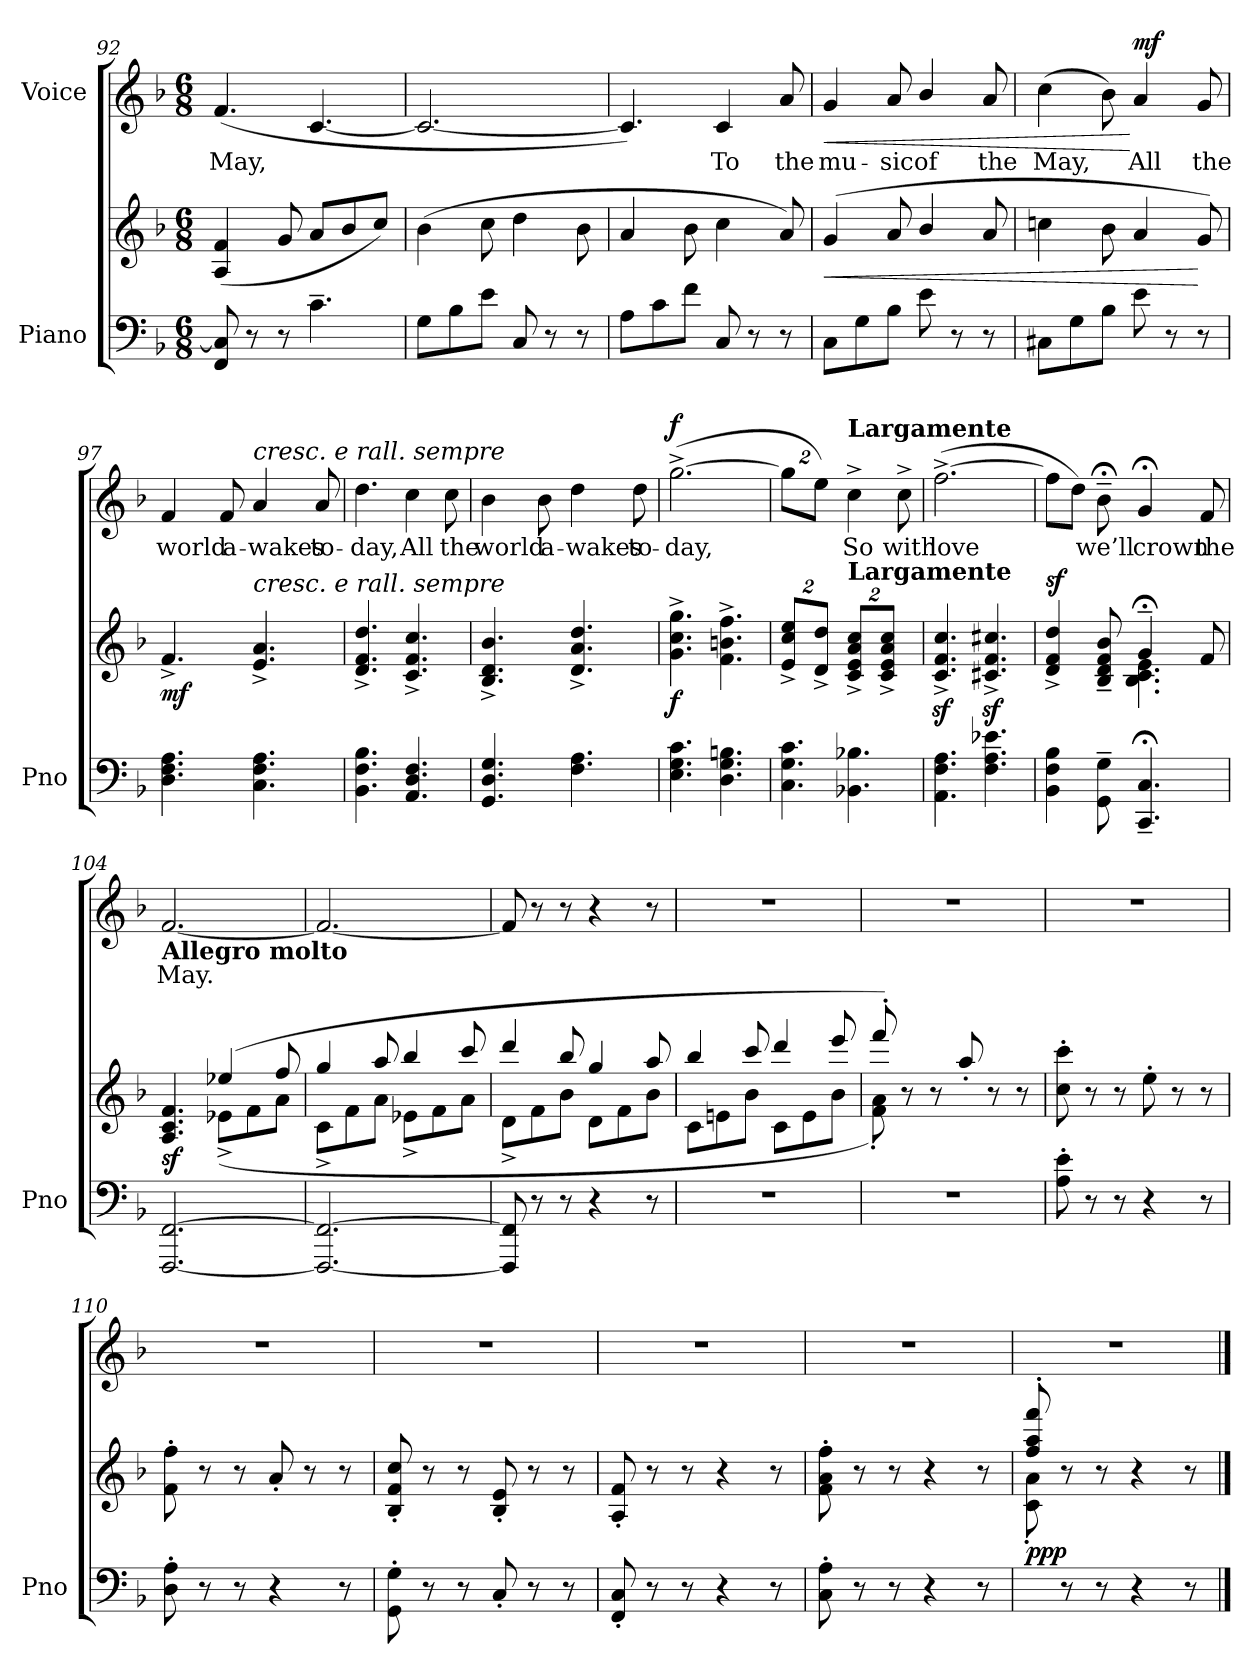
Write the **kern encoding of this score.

**kern	**kern	**dynam	**kern	**text	**dynam
*part2	*part2	*part2	*part1	*part1	*part1
*staff3	*staff2	*staff2/3	*staff1	*staff1	*staff1
*I"Piano	*	*	*I"Voice	*	*
*I'Pno	*	*	*	*	*
!!LO:LB:g=z
*clefF4	*clefG2	*	*clefG2	*	*
*k[b-]	*k[b-]	*	*k[b-]	*	*
*M6/8	*M6/8	*	*M6/8	*	*
=92	=92	=92	=92	=92	=92
!	!	!	!	!LO:LY:b	!
8FF/ 8C/]	(>4A/ 4f/	.	(4.f/	May,	.
8r	.	.	.	.	.
8r	8g/	.	.	.	.
4.c~\	8a/L	.	[4.c/	.	.
.	8b-/	.	.	.	.
.	8cc/J)	.	.	.	.
=93	=93	=93	=93	=93	=93
8G\L	(4b-\	.	2.c/_	.	.
8B-\	.	.	.	.	.
8e\J	8cc\	.	.	.	.
8C/	4dd\	.	.	.	.
8r	.	.	.	.	.
8r	8b-\	.	.	.	.
=94	=94	=94	=94	=94	=94
8A\L	4a/	.	4.c/])	.	.
8c\	.	.	.	.	.
8f\J	8b-\	.	.	.	.
!	!	!	!	!LO:LY:b	!
8C/	4cc\	.	4c/	To	.
8r	.	.	.	.	.
!	!	!	!	!LO:LY:b	!
8r	8a/)	.	8a/	the	.
=95	=95	=95	=95	=95	=95
!	!	!LO:HP:b	!	!LO:LY:b	!LO:HP:b
8C\L	(4g/	<	4g/	mu-	<
8G\	.	.	.	.	.
!	!	!	!	!LO:LY:b	!
8B-\J	8a/	.	8a/	-sic	.
!	!	!	!	!LO:LY:b	!
8e\	4b-/	.	4b-/	of	.
8r	.	.	.	.	.
!	!	!	!	!LO:LY:b	!
8r	8a/	.	8a/	the	.
!!LO:PB:g=z
=96	=96	=96	=96	=96	=96
!	!	!	!	!LO:LY:b	!
8C#X\L	4ccn\	.	(4cc\	May,	.
8G\	.	.	.	.	.
8B-\J	8b-\	.	8b-\)	.	.
!	!	!	!	!LO:LY:b	!LO:DY:n=1:a
8e\	4a/	.	4a/	All	[ mf
8r	.	.	.	.	.
!	!	!	!	!LO:LY:b	!
8r	8g/)	[	8g/	the	.
=97	=97	=97	=97	=97	=97
!	!	!LO:DY:b	!	!LO:LY:b	!
4.D\ 4.F\ 4.A\	4.f^/	mf	4f/	world	.
!	!	!	!	!LO:LY:b	!
.	.	.	8f/	a-	.
!	!	!	!LO:TX:a:i:t=cresc.   e   rall.   sempre	!	!
!	!LO:TX:a:i:t=cresc.   e   rall.   sempre	!	!	!	!
!	!	!	!	!LO:LY:b	!
4.C\ 4.F\ 4.A\	4.e/^ 4.a/^	.	4a/	-wakes	.
!	!	!	!	!LO:LY:b	!
.	.	.	8a/	to-	.
=98	=98	=98	=98	=98	=98
!	!	!	!	!LO:LY:b	!
4.BB-\ 4.F\ 4.B-\	4.d/^ 4.f/^ 4.dd/^	.	4.dd\	-day,	.
!	!	!	!	!LO:LY:b	!
4.AA/ 4.D/ 4.F/	4.c/^ 4.f/^ 4.cc/^	.	4cc\	All	.
!	!	!	!	!LO:LY:b	!
.	.	.	8cc\	the	.
=99	=99	=99	=99	=99	=99
!	!	!	!	!LO:LY:b	!
4.GG/ 4.D/ 4.G/	4.B-/^ 4.d/^ 4.b-/^	.	4b-\	world	.
!	!	!	!	!LO:LY:b	!
.	.	.	8b-\	a-	.
!	!	!	!	!LO:LY:b	!
4.F\ 4.A\	4.d/^ 4.a/^ 4.dd/^	.	4dd\	-wakes	.
!	!	!	!	!LO:LY:b	!
.	.	.	8dd\	to-	.
!!LO:LB:g=z
=100	=100	=100	=100	=100	=100
!	!	!LO:DY:b	!	!LO:LY:b	!LO:DY:a
4.E\ 4.G\ 4.c\	4.g\^< 4.cc\^< 4.gg\^<	f	([2.gg^\	-day,	f
4.D\ 4.G\ 4.Bn\	4.f\^< 4.bn\^< 4.ff\^<	.	.	.	.
=101	=101	=101	=101	=101	=101
4.C\ 4.G\ 4.c\	16%3e/^ 16%3cc/^ 16%3ee/^L	.	16%3gg\L]	.	.
.	16%3d/^ 16%3dd/^J	.	16%3ee\J)	.	.
!	!	!	!LO:TX:a:B:t=Largamente	!	!
!	!LO:TX:a:B:t=Largamente	!	!	!	!
!	!	!	!	!LO:LY:b	!
4.BB-X\ 4.B-X\	16%3c/^ 16%3e/^ 16%3a/^ 16%3cc/^L	.	4cc^\	So	.
.	16%3c/^ 16%3e/^ 16%3a/^ 16%3cc/^J	.	.	.	.
!	!	!	!	!LO:LY:b	!
.	.	.	8cc^\	with	.
=102	=102	=102	=102	=102	=102
!	!	!	!	!LO:LY:b	!
4.AA\ 4.F\ 4.A\	4.c/z>^ 4.f/z>^ 4.cc/z>^	.	([2.ff^\	love	.
4.F\ 4.A\ 4.e-X\	4.c#X/z>^ 4.f/z>^ 4.cc#X/z>^	.	.	.	.
=103	=103	=103	=103	=103	=103
*	*^	*	*	*	*
!	!	!	!LO:DY:a	!	!	!
4BB-\ 4F\ 4B-\	4d/^ 4f/^ 4dd/^	4ryy	sf	8ff\L]	.	.
.	.	.	.	8dd\J)	.	.
!	!	!	!	!	!LO:LY:b	!
8GG\~ 8G\~	8B-/~> 8d/~> 8f/~> 8b-/~>	8ryy	.	8b-;<~\	we’ll	.
!	!	!	!	!	!LO:LY:b	!
4.CC/;<~ 4.C/;<~	4g;<~>/	4.B-\ 4.c\ 4.e\	.	4g;</	crown	.
!	!	!	!	!	!LO:LY:b	!
.	8f/	.	.	8f/	the	.
!!LO:LB:g=z
=104	=104	=104	=104	=104	=104	=104
!	!	!	!	!LO:TX:b:B:t=Allegro molto	!	!
!	!	!	!LO:DY:b	!	!LO:LY:b	!
[2.FFF/ [2.FF/	4.A/ 4.c/ 4.f/	4.ryy	sf	[2.f/	May.	.
.	(4ee-X/	(8e-X^\L	.	.	.	.
.	.	8f\	.	.	.	.
.	8ff/	8a\J	.	.	.	.
=105	=105	=105	=105	=105	=105	=105
2.FFF/_ 2.FF/_	4gg/	8c^\L	.	2.f/_	.	.
.	.	8f\	.	.	.	.
.	8aa/	8a\J	.	.	.	.
.	4bb-/	8e-X^\L	.	.	.	.
.	.	8f\	.	.	.	.
.	8ccc/	8a\J	.	.	.	.
=106	=106	=106	=106	=106	=106	=106
8FFF/] 8FF/]	4ddd/	8d^\L	.	8f/]	.	.
8r	.	8f\	.	8r	.	.
8r	8bb-/	8b-\J	.	8r	.	.
4r	4gg/	8d\L	.	4r	.	.
.	.	8f\	.	.	.	.
8r	8aa/	8b-\J	.	8r	.	.
=107	=107	=107	=107	=107	=107	=107
2.r	4bb-/	8c\L	.	2.r	.	.
.	.	8en\	.	.	.	.
.	8ccc/	8b-\J	.	.	.	.
.	4ddd/	8c\L	.	.	.	.
.	.	8e\	.	.	.	.
.	8eee/	8b-\J	.	.	.	.
=108	=108	=108	=108	=108	=108	=108
2.r	8fff'/)	8f\' 8a\')	.	2.r	.	.
.	8r	2ryy	.	.	.	.
.	8r	.	.	.	.	.
.	8aa'>/	.	.	.	.	.
.	8r	.	.	.	.	.
.	8r	8ryy	.	.	.	.
!!LO:LB:g=z
=109	=109	=109	=109	=109	=109	=109
!	!	!	!LO:DY:b	!	!	!
!	!	!	!LO:DY:n=1:b	!	!	!
*	*v	*v	*	*	*	*
8A\' 8e\'	8cc\' 8ccc\'	p other-dynamics	2.r	.	.
8r	8r	.	.	.	.
8r	8r	.	.	.	.
4r	8ee'\	.	.	.	.
.	8r	.	.	.	.
8r	8r	.	.	.	.
=110	=110	=110	=110	=110	=110
8D\' 8A\'	8f\' 8ff\'	.	2.r	.	.
8r	8r	.	.	.	.
8r	8r	.	.	.	.
4r	8a'/	.	.	.	.
.	8r	.	.	.	.
8r	8r	.	.	.	.
=111	=111	=111	=111	=111	=111
8GG\' 8G\'	8B-/' 8f/' 8cc/'	.	2.r	.	.
8r	8r	.	.	.	.
8r	8r	.	.	.	.
8C'/	8B-/' 8e/'	.	.	.	.
8r	8r	.	.	.	.
8r	8r	.	.	.	.
=112	=112	=112	=112	=112	=112
8FF/' 8C/'	8A/' 8f/'	.	2.r	.	.
8r	8r	.	.	.	.
8r	8r	.	.	.	.
4r	4r	.	.	.	.
8r	8r	.	.	.	.
=113	=113	=113	=113	=113	=113
8C\' 8A\'	8f\' 8a\' 8ff\'	.	2.r	.	.
8r	8r	.	.	.	.
8r	8r	.	.	.	.
4r	4r	.	.	.	.
8r	8r	.	.	.	.
!!LO:PB:g=z
=114	=114	=114	=114	=114	=114
*	*^	*	*	*	*
!	!	!	!LO:DY:b	!	!	!
8ryy	8ff/'> 8aa/'> 8fff/'>	8c\'< 8a\'<	ppp	2.r	.	.
8r	8r	2ryy	.	.	.	.
8r	8r	.	.	.	.	.
4r	4r	.	.	.	.	.
8r	8r	8ryy	.	.	.	.
*	*v	*v	*	*	*	*
==	==	==	==	==	==
*-	*-	*-	*-	*-	*-
